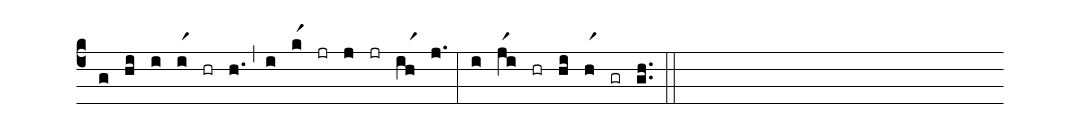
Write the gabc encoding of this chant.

%%
(c4)
(g) (hi)
(i) (ir1) (hr) (h.) (,)
(i) (kr1) (jr) (j) (jr) (ihr1) (j.) (:)
(i) (jr1i) (hr) (hi) (hr1) (gr) (g.h.) (::)
